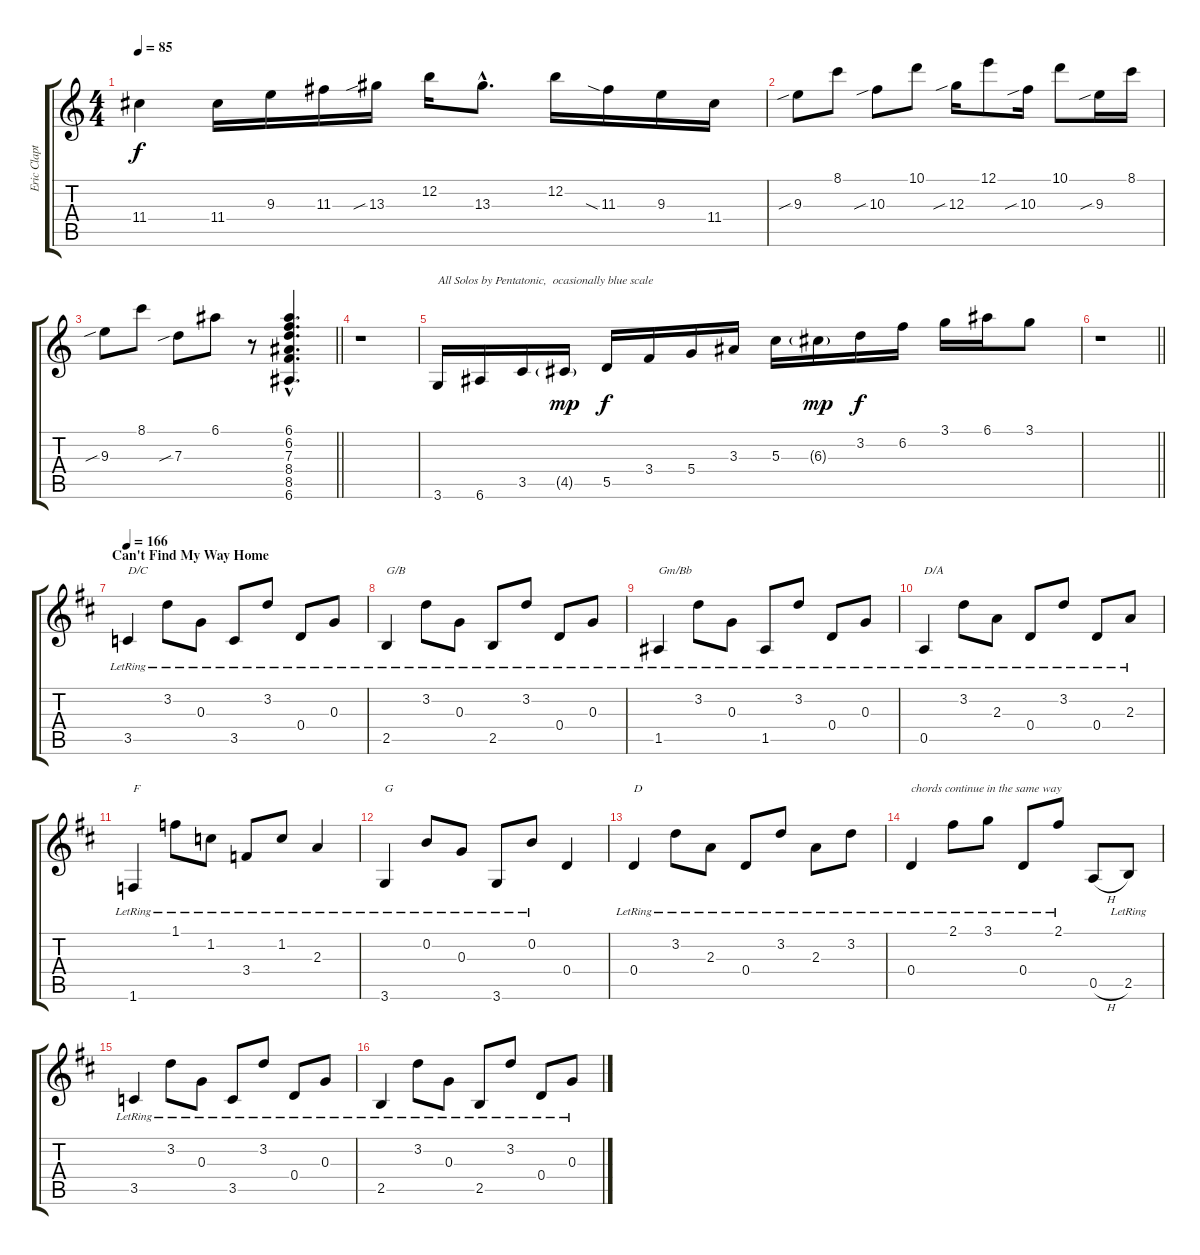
\track ("Eric Clapton (Guitar)" "Eric Clapt") {instrument overdrivenguitar}
\staff {score tabs}
\tuning (E4 B3 G3 D3 A2 E2) {hide}
\ts (4 4)
\tempo 85
\clef g2
\ks c
11.4{t}.4{dy f} 11.4.16 9.3.16 11.3.16 13.3{sib}.16 12.2.16 13.3{hac}.8{d} 12.2.16 11.3{sia}.16 9.3.16 11.4.16 |
9.3{sib}.8 8.1.8 10.3{sib}.8 10.1.8 12.3{sib}.16 12.1.8 10.3{sib}.16 10.1.8 9.3{sib}.16 8.1.16 |
\barLineRight lightlight
9.3{sib}.8 8.1.8 7.3{sib}.8 6.1.8 r.8 (6.1{hac} 6.2{hac} 7.3{hac} 8.4{hac} 8.5{hac} 6.6{hac}).4{d} |
r.1 |
3.6.16{txt "All Solos by Pentatonic,  ocasionally blue scale"} 6.6.16 3.5.16 4.5{g}.16{dy mp} 5.5.16{dy f} 3.4.16 5.4.16 3.3.16 5.3.16 6.3{g}.16{dy mp} 3.2.16{dy f} 6.2.16 3.1.16 6.1.16 3.1.8 |
\barLineRight lightlight
r.1 |
\section ("" "Can't Find My Way Home")
\tempo 166
\ks d
3.5{lr}.4{txt "D/C" volume 13 instrument acousticguitarnylon} 3.2{lr}.8 0.3{lr}.8 3.5{lr}.8 3.2{lr}.8 0.4{lr}.8 0.3{lr}.8 |
2.5{lr}.4{txt "G/B"} 3.2{lr}.8 0.3{lr}.8 2.5{lr}.8 3.2{lr}.8 0.4{lr}.8 0.3{lr}.8 |
1.5{lr}.4{txt "Gm/Bb"} 3.2{lr}.8 0.3{lr}.8 1.5{lr}.8 3.2{lr}.8 0.4{lr}.8 0.3{lr}.8 |
0.5{lr}.4{txt "D/A"} 3.2{lr}.8 2.3{lr}.8 0.4{lr}.8 3.2{lr}.8 0.4{lr}.8 2.3{lr}.8 |
1.6{lr}.4{txt "F"} 1.1{lr}.8 1.2{lr}.8 3.4{lr}.8 1.2{lr}.8 2.3{lr}.4 |
3.6{lr}.4{txt "G"} 0.2{lr}.8 0.3{lr}.8 3.6{lr}.8 0.2{lr}.8 0.4.4 |
0.4{lr}.4{txt "D"} 3.2{lr}.8 2.3{lr}.8 0.4{lr}.8 3.2{lr}.8 2.3{lr}.8 3.2{lr}.8 |
0.4{lr}.4{txt "chords continue in the same way"} 2.1{lr}.8 3.1{lr}.8 0.4{lr}.8 2.1{lr}.8 0.5{h}.8 2.5{lr}.8 |
3.5{lr}.4 3.2{lr}.8 0.3{lr}.8 3.5{lr}.8 3.2{lr}.8 0.4{lr}.8 0.3{lr}.8 |
2.5{lr}.4 3.2{lr}.8 0.3{lr}.8 2.5{lr}.8 3.2{lr}.8 0.4{lr}.8 0.3{lr}.8
